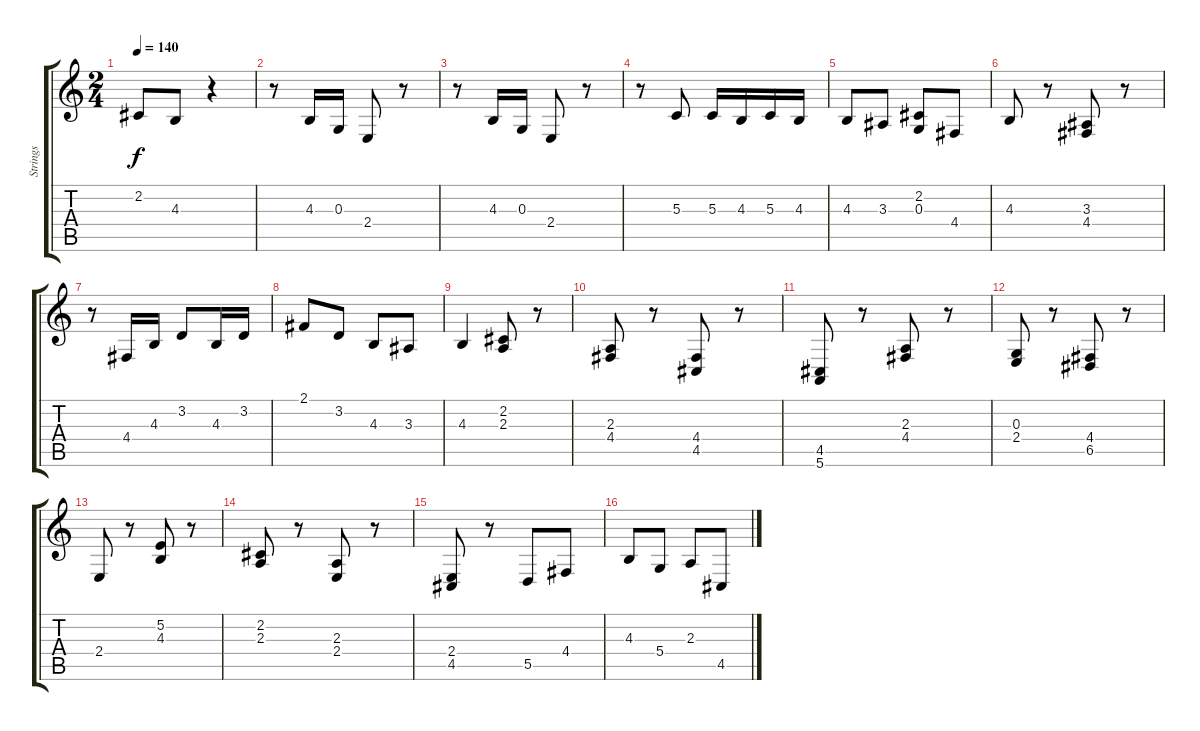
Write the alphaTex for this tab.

\track ("Strings" "Strings") {instrument stringensemble1}
\staff {score tabs}
\tuning (E4 B3 G3 D3 A2 E2) {hide}
\ts (2 4)
\tempo 140
\clef g2
\ks c
2.2.8{dy f} 4.3.8 r.4 |
r.8 4.3.16 0.3.16 2.4.8 r.8 |
r.8 4.3.16 0.3.16 2.4.8 r.8 |
r.8 5.3.8 5.3.16 4.3.16 5.3.16 4.3.16 |
4.3.8 3.3.8 (2.2 0.3).8 4.4.8 |
4.3.8 r.8 (3.3 4.4).8 r.8 |
r.8 4.4.16 4.3.16 3.2.8 4.3.16 3.2.16 |
2.1.8 3.2.8 4.3.8 3.3.8 |
4.3.4 (2.2 2.3).8 r.8 |
(2.3 4.4).8 r.8 (4.4 4.5).8 r.8 |
(4.5 5.6).8 r.8 (2.3 4.4).8 r.8 |
(0.3 2.4).8 r.8 (4.4 6.5).8 r.8 |
2.4.8 r.8 (5.2 4.3).8 r.8 |
(2.2 2.3).8 r.8 (2.3 2.4).8 r.8 |
(2.4 4.5).8 r.8 5.5.8 4.4.8 |
4.3.8 5.4.8 2.3.8 4.5.8
